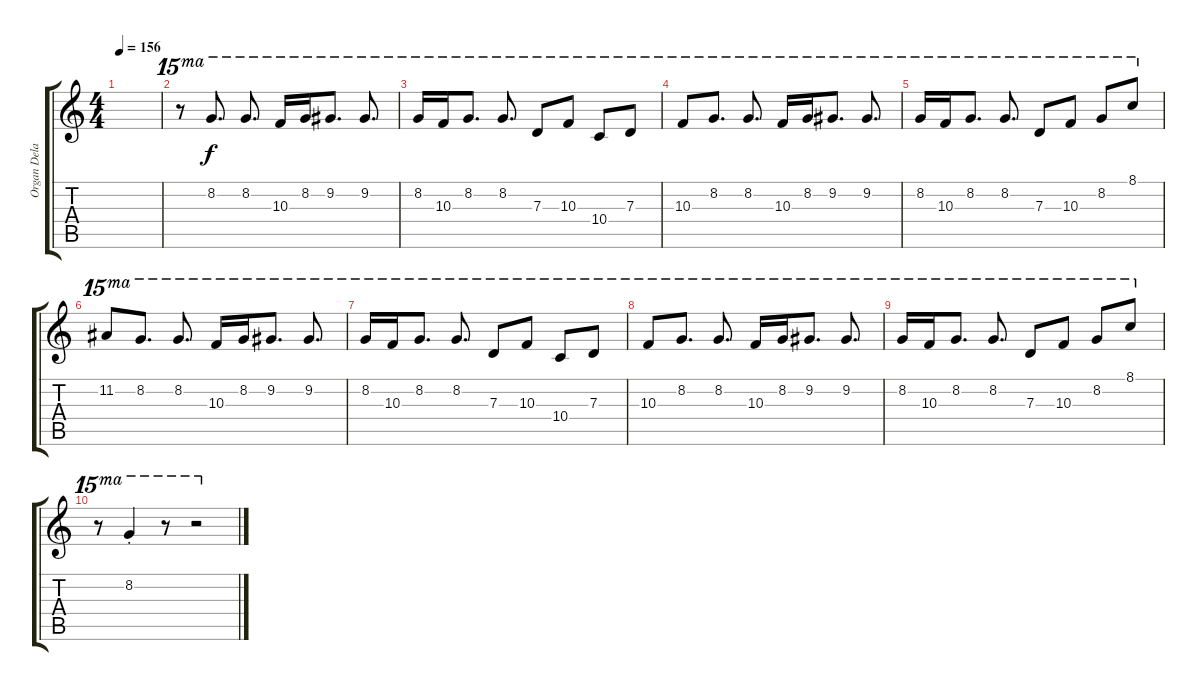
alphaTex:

\track ("Organ Delay" "Organ Dela") {instrument percussiveorgan}
\staff {score tabs}
\tuning (E6 B5 G5 D5 A4 E4) {hide}
\ts (4 4)
\tempo 156
\clef g2
\ks c
|
r.8{ot 15ma} 8.2.8{d ot 15ma} 8.2.8{d ot 15ma} 10.3.16{ot 15ma} 8.2.16{ot 15ma} 9.2.8{d ot 15ma} 9.2.8{d ot 15ma} |
8.2.16{ot 15ma} 10.3.16{ot 15ma} 8.2.8{d ot 15ma} 8.2.8{d ot 15ma} 7.3.8{ot 15ma} 10.3.8{ot 15ma} 10.4.8{ot 15ma} 7.3.8{ot 15ma} |
10.3.8{ot 15ma} 8.2.8{d ot 15ma} 8.2.8{d ot 15ma} 10.3.16{ot 15ma} 8.2.16{ot 15ma} 9.2.8{d ot 15ma} 9.2.8{d ot 15ma} |
8.2.16{ot 15ma} 10.3.16{ot 15ma} 8.2.8{d ot 15ma} 8.2.8{d ot 15ma} 7.3.8{ot 15ma} 10.3.8{ot 15ma} 8.2.8{ot 15ma} 8.1.8{ot 15ma} |
11.2.8{ot 15ma} 8.2.8{d ot 15ma} 8.2.8{d ot 15ma} 10.3.16{ot 15ma} 8.2.16{ot 15ma} 9.2.8{d ot 15ma} 9.2.8{d ot 15ma} |
8.2.16{ot 15ma} 10.3.16{ot 15ma} 8.2.8{d ot 15ma} 8.2.8{d ot 15ma} 7.3.8{ot 15ma} 10.3.8{ot 15ma} 10.4.8{ot 15ma} 7.3.8{ot 15ma} |
10.3.8{ot 15ma} 8.2.8{d ot 15ma} 8.2.8{d ot 15ma} 10.3.16{ot 15ma} 8.2.16{ot 15ma} 9.2.8{d ot 15ma} 9.2.8{d ot 15ma} |
8.2.16{ot 15ma} 10.3.16{ot 15ma} 8.2.8{d ot 15ma} 8.2.8{d ot 15ma} 7.3.8{ot 15ma} 10.3.8{ot 15ma} 8.2.8{ot 15ma} 8.1.8{ot 15ma} |
r.8{ot 15ma} 8.2{st}.4{ot 15ma dy f} r.8{ot 15ma} r.2{ot 15ma}
